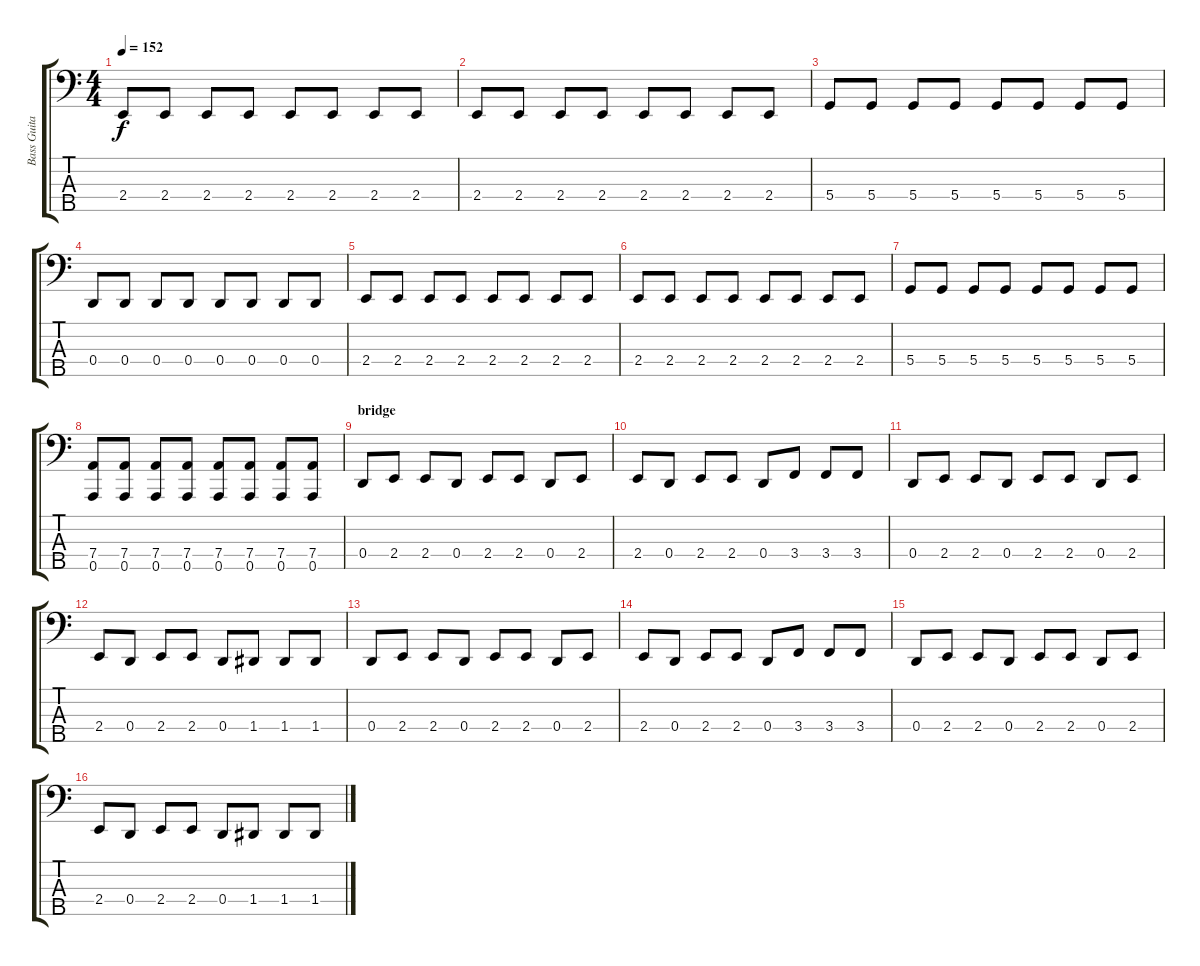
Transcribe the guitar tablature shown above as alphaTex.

\track ("Bass Guitar" "Bass Guita") {instrument electricbasspick}
\staff {score tabs}
\tuning (F2 C2 G1 D1 A0) {hide}
\ts (4 4)
\tempo 152
\clef f4
\ks c
2.4.8{dy f} 2.4.8 2.4.8 2.4.8 2.4.8 2.4.8 2.4.8 2.4.8 |
2.4.8 2.4.8 2.4.8 2.4.8 2.4.8 2.4.8 2.4.8 2.4.8 |
5.4.8 5.4.8 5.4.8 5.4.8 5.4.8 5.4.8 5.4.8 5.4.8 |
0.4.8 0.4.8 0.4.8 0.4.8 0.4.8 0.4.8 0.4.8 0.4.8 |
2.4.8 2.4.8 2.4.8 2.4.8 2.4.8 2.4.8 2.4.8 2.4.8 |
2.4.8 2.4.8 2.4.8 2.4.8 2.4.8 2.4.8 2.4.8 2.4.8 |
5.4.8 5.4.8 5.4.8 5.4.8 5.4.8 5.4.8 5.4.8 5.4.8 |
(7.4 0.5).8 (7.4 0.5).8 (7.4 0.5).8 (7.4 0.5).8 (7.4 0.5).8 (7.4 0.5).8 (7.4 0.5).8 (7.4 0.5).8 |
\section ("" "bridge")
0.4.8 2.4.8 2.4.8 0.4.8 2.4.8 2.4.8 0.4.8 2.4.8 |
2.4.8 0.4.8 2.4.8 2.4.8 0.4.8 3.4.8 3.4.8 3.4.8 |
0.4.8 2.4.8 2.4.8 0.4.8 2.4.8 2.4.8 0.4.8 2.4.8 |
2.4.8 0.4.8 2.4.8 2.4.8 0.4.8 1.4.8 1.4.8 1.4.8 |
0.4.8 2.4.8 2.4.8 0.4.8 2.4.8 2.4.8 0.4.8 2.4.8 |
2.4.8 0.4.8 2.4.8 2.4.8 0.4.8 3.4.8 3.4.8 3.4.8 |
0.4.8 2.4.8 2.4.8 0.4.8 2.4.8 2.4.8 0.4.8 2.4.8 |
2.4.8 0.4.8 2.4.8 2.4.8 0.4.8 1.4.8 1.4.8 1.4.8
